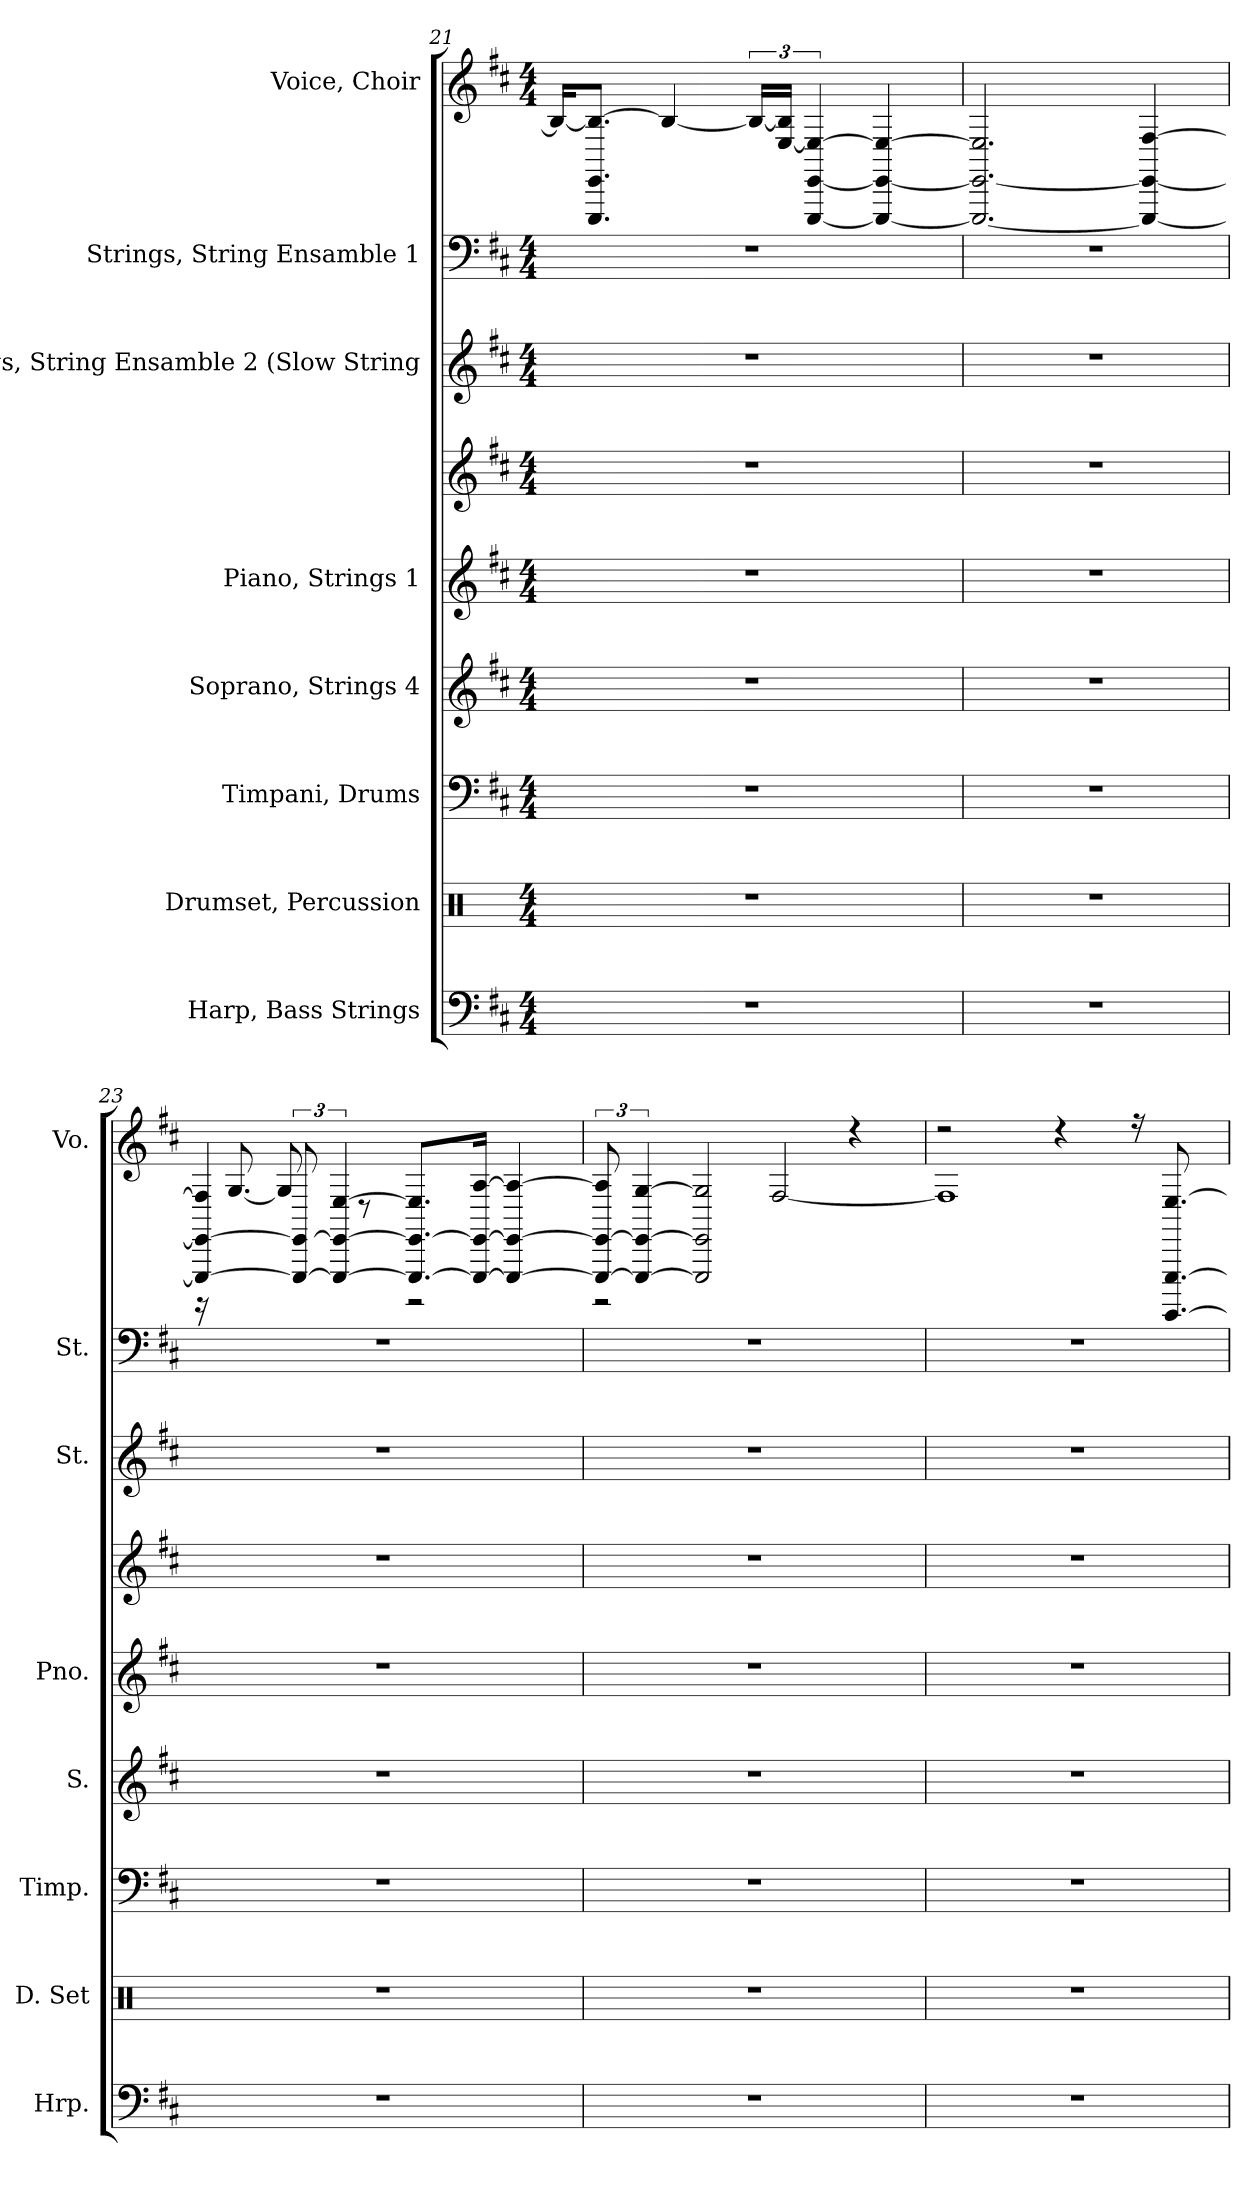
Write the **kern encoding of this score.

**kern	**kern	**kern	**kern	**kern	**kern	**kern	**kern	**kern
*part8	*part7	*part6	*part5	*part4	*part4	*part3	*part2	*part1
*staff9	*staff8	*staff7	*staff6	*staff5	*staff4	*staff3	*staff2	*staff1
*I"Harp, Bass Strings	*I"Drumset, Percussion	*I"Timpani, Drums	*I"Soprano, Strings 4	*I"Piano, Strings 1	*	*I"Strings, String Ensamble 2 (Slow String	*I"Strings, String Ensamble 1	*I"Voice, Choir
*I'Hrp.	*I'D. Set	*I'Timp.	*I'S.	*I'Pno.	*	*I'St.	*I'St.	*I'Vo.
*clefF4	*clefX	*clefF4	*clefG2	*clefG2	*clefG2	*clefG2	*clefF4	*clefG2
*k[f#c#]	*k[]	*k[f#c#]	*k[f#c#]	*k[f#c#]	*k[f#c#]	*k[f#c#]	*k[f#c#]	*k[f#c#]
*M4/4	*M4/4	*M4/4	*M4/4	*M4/4	*M4/4	*M4/4	*M4/4	*M4/4
=21	=21	=21	=21	=21	=21	=21	=21	=21
1r	1r	1r	1r	1r	1r	1r	1r	16B/KL_
.	.	.	.	.	.	.	.	8.EEE/ 8.EE/ 8.B/_J
.	.	.	.	.	.	.	.	4B/_
.	.	.	.	.	.	.	.	24B/LL_
.	.	.	.	.	.	.	.	[24E/ 24B/]JJ
.	.	.	.	.	.	.	.	[6EEE/ [6EE/ 6E/_
.	.	.	.	.	.	.	.	4EEE/_ 4EE/_ 4E/_
=22	=22	=22	=22	=22	=22	=22	=22	=22
1r	1r	1r	1r	1r	1r	1r	1r	2.EEE/_ 2.EE/_ 2.E/]
.	.	.	.	.	.	.	.	4EEE/_ 4EE/_ [4F#/
=23	=23	=23	=23	=23	=23	=23	=23	=23
*	*	*	*	*	*	*	*	*^
1r	1r	1r	1r	1r	1r	1r	1r	4EEE/_ 4EE/_ 4F#/]	16r
.	.	.	.	.	.	.	.	.	[8.G/
.	.	.	.	.	.	.	.	12EEE/_ 12EE/_	8G/]
.	.	.	.	.	.	.	.	6EEE/_ 6EE/_ [6E/	.
.	.	.	.	.	.	.	.	.	8r
.	.	.	.	.	.	.	.	8.EEE/_ 8.EE/_ 8.E/]L	2r
.	.	.	.	.	.	.	.	16EEE/_ 16EE/_ [16A/Jk	.
.	.	.	.	.	.	.	.	4EEE/_ 4EE/_ 4A/_	.
!!LO:PB:g=z	!!
=24	=24	=24	=24	=24	=24	=24	=24	=24	=24
1r	1r	1r	1r	1r	1r	1r	1r	12EEE/_ 12EE/_ 12A/]	2r
.	.	.	.	.	.	.	.	6EEE/_ 6EE/_ [6G/	.
.	.	.	.	.	.	.	.	2EEE/] 2EE/] 2G/]	.
.	.	.	.	.	.	.	.	.	[2F#/
.	.	.	.	.	.	.	.	4r	.
=25	=25	=25	=25	=25	=25	=25	=25	=25	=25
1r	1r	1r	1r	1r	1r	1r	1r	2r	1F#]
.	.	.	.	.	.	.	.	4r	.
.	.	.	.	.	.	.	.	16r	.
.	.	.	.	.	.	.	.	[8.EEEE/ [8.EEE/ [8.E/	.
*	*	*	*	*	*	*	*	*v	*v
=	=	=	=	=	=	=	=	=
*-	*-	*-	*-	*-	*-	*-	*-	*-
